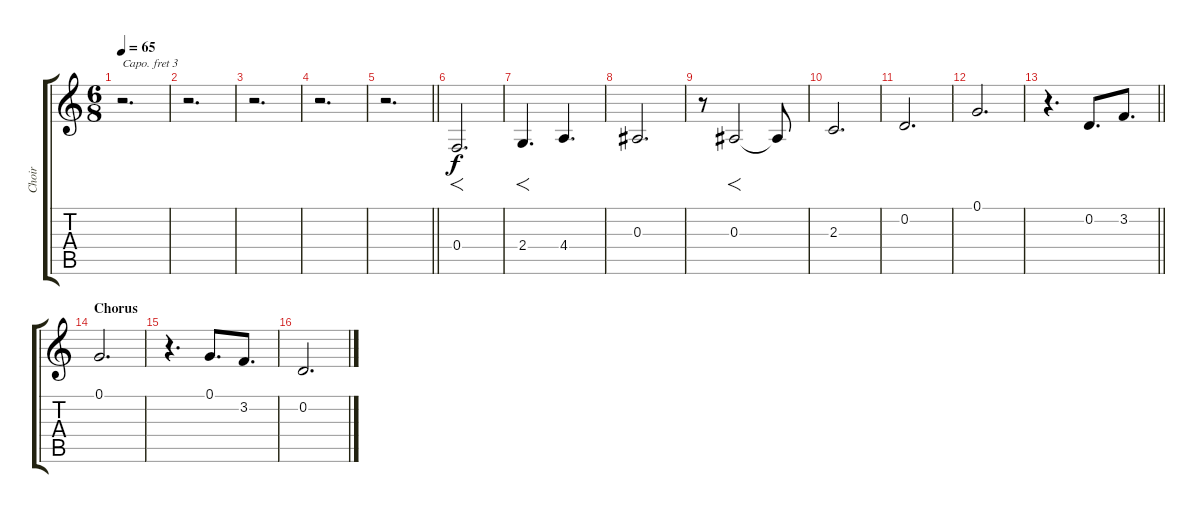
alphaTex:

\track ("Choir" "Choir") {instrument pad4choir}
\staff {score tabs}
\capo 3
\tuning (E4 B3 G3 D3 A2 E2) {hide}
\ts (6 8)
\tempo 65
\clef g2
\ks c
r.2{d dy mp} |
r.2{d} |
r.2{d} |
r.2{d} |
\barLineRight lightlight
r.2{d} |
\section ("" "")
0.4.2{f d dy f} |
2.4.4{f d} 4.4.4{d} |
0.3.2{d} |
r.8 0.3.2{f} 0.3{t}.8 |
2.3.2{d} |
0.2.2{d} |
0.1.2{d} |
\barLineRight lightlight
r.4{d} 0.2.8{d} 3.2.8{d} |
\section ("" "Chorus")
0.1.2{d} |
r.4{d} 0.1.8{d} 3.2.8{d} |
0.2.2{d}
